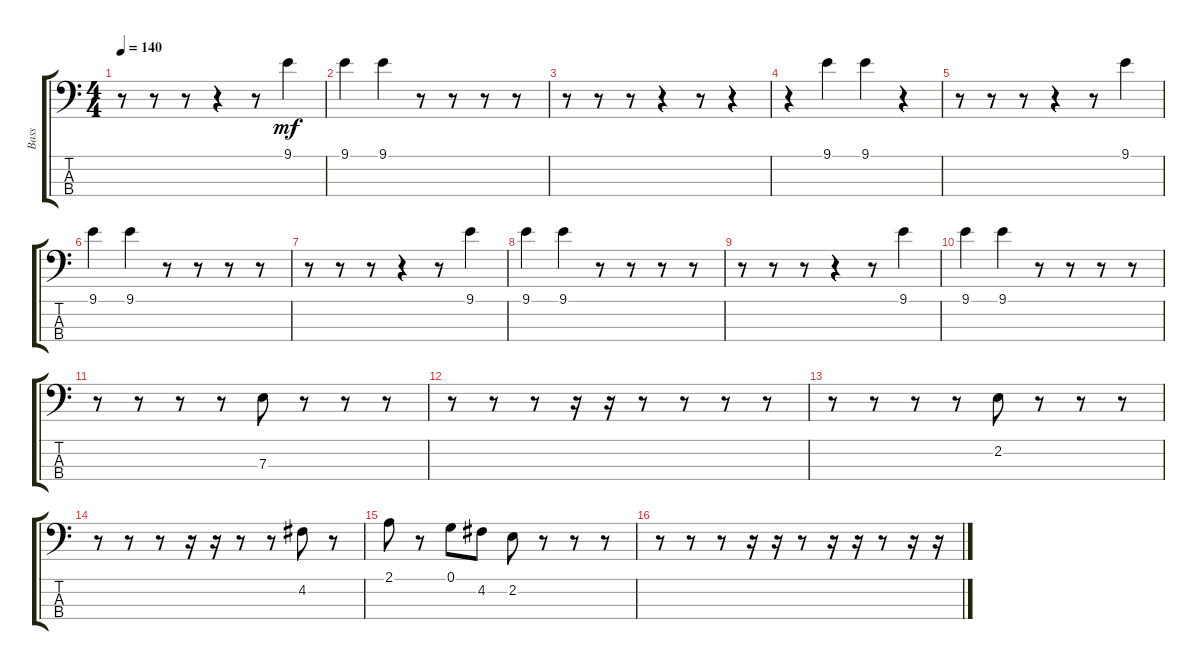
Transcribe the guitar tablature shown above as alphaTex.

\track ("Bass" "Bass") {instrument electricbassfinger}
\staff {score tabs}
\tuning (G2 D2 A1 E1) {hide}
\ts (4 4)
\tempo 140
\clef f4
\ks c
r.8{dy mf} r.8 r.8 r.4 r.8 9.1.4 |
9.1.4 9.1.4 r.8 r.8 r.8 r.8 |
r.8 r.8 r.8 r.4 r.8 r.4 |
r.4 9.1.4 9.1.4 r.4 |
r.8 r.8 r.8 r.4 r.8 9.1.4 |
9.1.4 9.1.4 r.8 r.8 r.8 r.8 |
r.8 r.8 r.8 r.4 r.8 9.1.4 |
9.1.4 9.1.4 r.8 r.8 r.8 r.8 |
r.8 r.8 r.8 r.4 r.8 9.1.4 |
9.1.4 9.1.4 r.8 r.8 r.8 r.8 |
r.8 r.8 r.8 r.8 7.3.8 r.8 r.8 r.8 |
r.8 r.8 r.8 r.16 r.16 r.8 r.8 r.8 r.8 |
r.8 r.8 r.8 r.8 2.2.8 r.8 r.8 r.8 |
r.8 r.8 r.8 r.16 r.16 r.8 r.8 4.2.8 r.8 |
2.1.8 r.8 0.1.8 4.2.8 2.2.8 r.8 r.8 r.8 |
r.8 r.8 r.8 r.16 r.16 r.8 r.16 r.16 r.8 r.16 r.16
